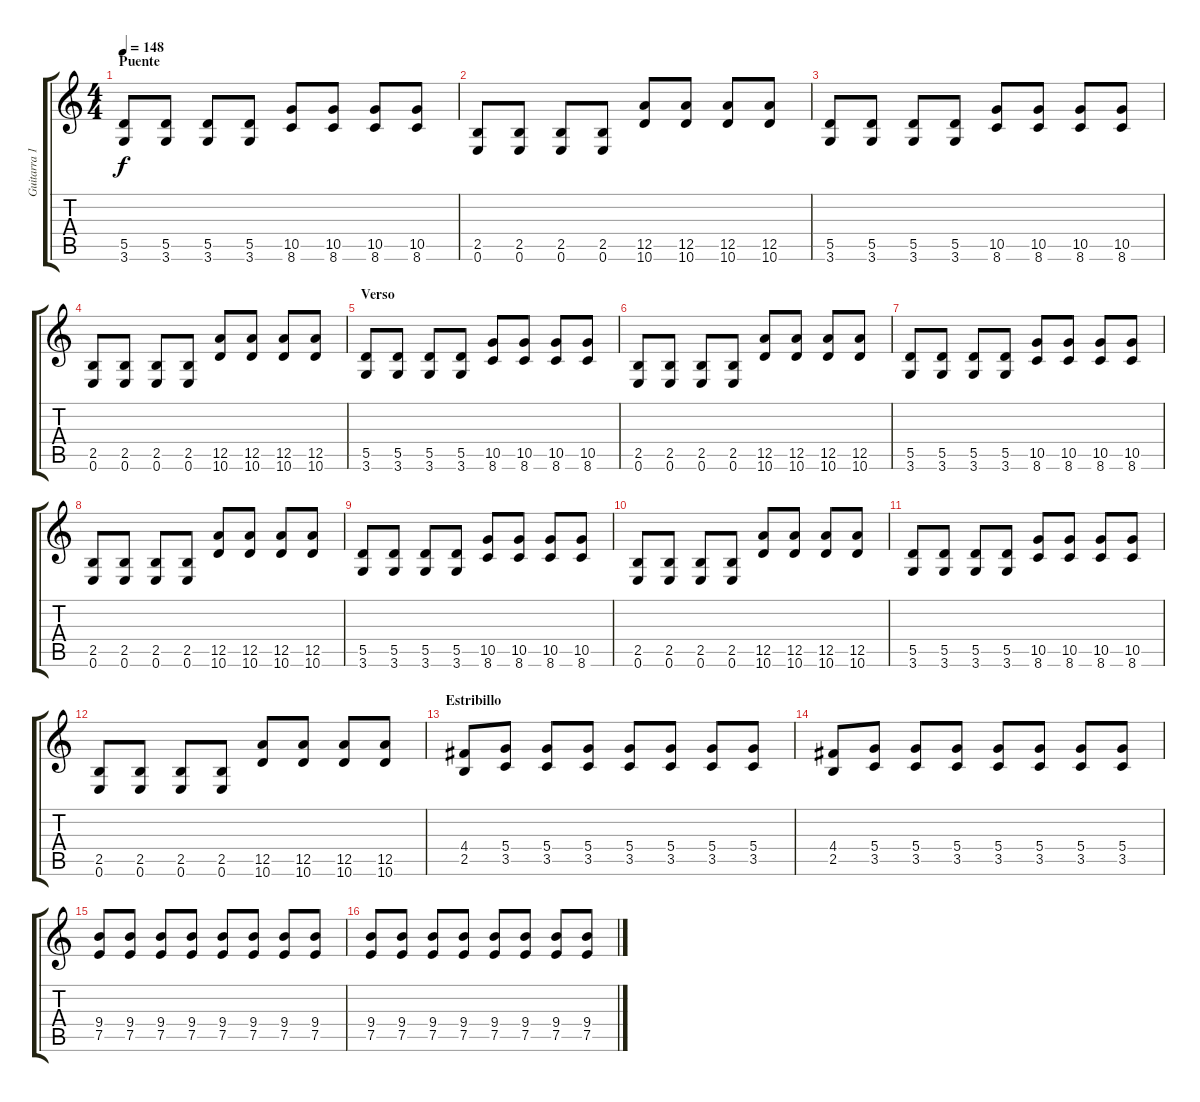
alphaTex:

\track ("Guitarra 1" "Guitarra 1") {instrument overdrivenguitar}
\staff {score tabs}
\tuning (E4 B3 G3 D3 A2 E2) {hide}
\ts (4 4)
\section ("" "Puente")
\tempo 148
\clef g2
\ks c
(5.5 3.6).8{dy f} (5.5 3.6).8 (5.5 3.6).8 (5.5 3.6).8 (10.5 8.6).8 (10.5 8.6).8 (10.5 8.6).8 (10.5 8.6).8 |
(2.5 0.6).8 (2.5 0.6).8 (2.5 0.6).8 (2.5 0.6).8 (12.5 10.6).8 (12.5 10.6).8 (12.5 10.6).8 (12.5 10.6).8 |
(5.5 3.6).8 (5.5 3.6).8 (5.5 3.6).8 (5.5 3.6).8 (10.5 8.6).8 (10.5 8.6).8 (10.5 8.6).8 (10.5 8.6).8 |
(2.5 0.6).8 (2.5 0.6).8 (2.5 0.6).8 (2.5 0.6).8 (12.5 10.6).8 (12.5 10.6).8 (12.5 10.6).8 (12.5 10.6).8 |
\section ("" "Verso")
(5.5 3.6).8 (5.5 3.6).8 (5.5 3.6).8 (5.5 3.6).8 (10.5 8.6).8 (10.5 8.6).8 (10.5 8.6).8 (10.5 8.6).8 |
(2.5 0.6).8 (2.5 0.6).8 (2.5 0.6).8 (2.5 0.6).8 (12.5 10.6).8 (12.5 10.6).8 (12.5 10.6).8 (12.5 10.6).8 |
(5.5 3.6).8 (5.5 3.6).8 (5.5 3.6).8 (5.5 3.6).8 (10.5 8.6).8 (10.5 8.6).8 (10.5 8.6).8 (10.5 8.6).8 |
(2.5 0.6).8 (2.5 0.6).8 (2.5 0.6).8 (2.5 0.6).8 (12.5 10.6).8 (12.5 10.6).8 (12.5 10.6).8 (12.5 10.6).8 |
(5.5 3.6).8 (5.5 3.6).8 (5.5 3.6).8 (5.5 3.6).8 (10.5 8.6).8 (10.5 8.6).8 (10.5 8.6).8 (10.5 8.6).8 |
(2.5 0.6).8 (2.5 0.6).8 (2.5 0.6).8 (2.5 0.6).8 (12.5 10.6).8 (12.5 10.6).8 (12.5 10.6).8 (12.5 10.6).8 |
(5.5 3.6).8 (5.5 3.6).8 (5.5 3.6).8 (5.5 3.6).8 (10.5 8.6).8 (10.5 8.6).8 (10.5 8.6).8 (10.5 8.6).8 |
(2.5 0.6).8 (2.5 0.6).8 (2.5 0.6).8 (2.5 0.6).8 (12.5 10.6).8 (12.5 10.6).8 (12.5 10.6).8 (12.5 10.6).8 |
\section ("" "Estribillo")
(4.4 2.5).8 (5.4 3.5).8 (5.4 3.5).8 (5.4 3.5).8 (5.4 3.5).8 (5.4 3.5).8 (5.4 3.5).8 (5.4 3.5).8 |
(4.4 2.5).8 (5.4 3.5).8 (5.4 3.5).8 (5.4 3.5).8 (5.4 3.5).8 (5.4 3.5).8 (5.4 3.5).8 (5.4 3.5).8 |
(9.4 7.5).8 (9.4 7.5).8 (9.4 7.5).8 (9.4 7.5).8 (9.4 7.5).8 (9.4 7.5).8 (9.4 7.5).8 (9.4 7.5).8 |
(9.4 7.5).8 (9.4 7.5).8 (9.4 7.5).8 (9.4 7.5).8 (9.4 7.5).8 (9.4 7.5).8 (9.4 7.5).8 (9.4 7.5).8
